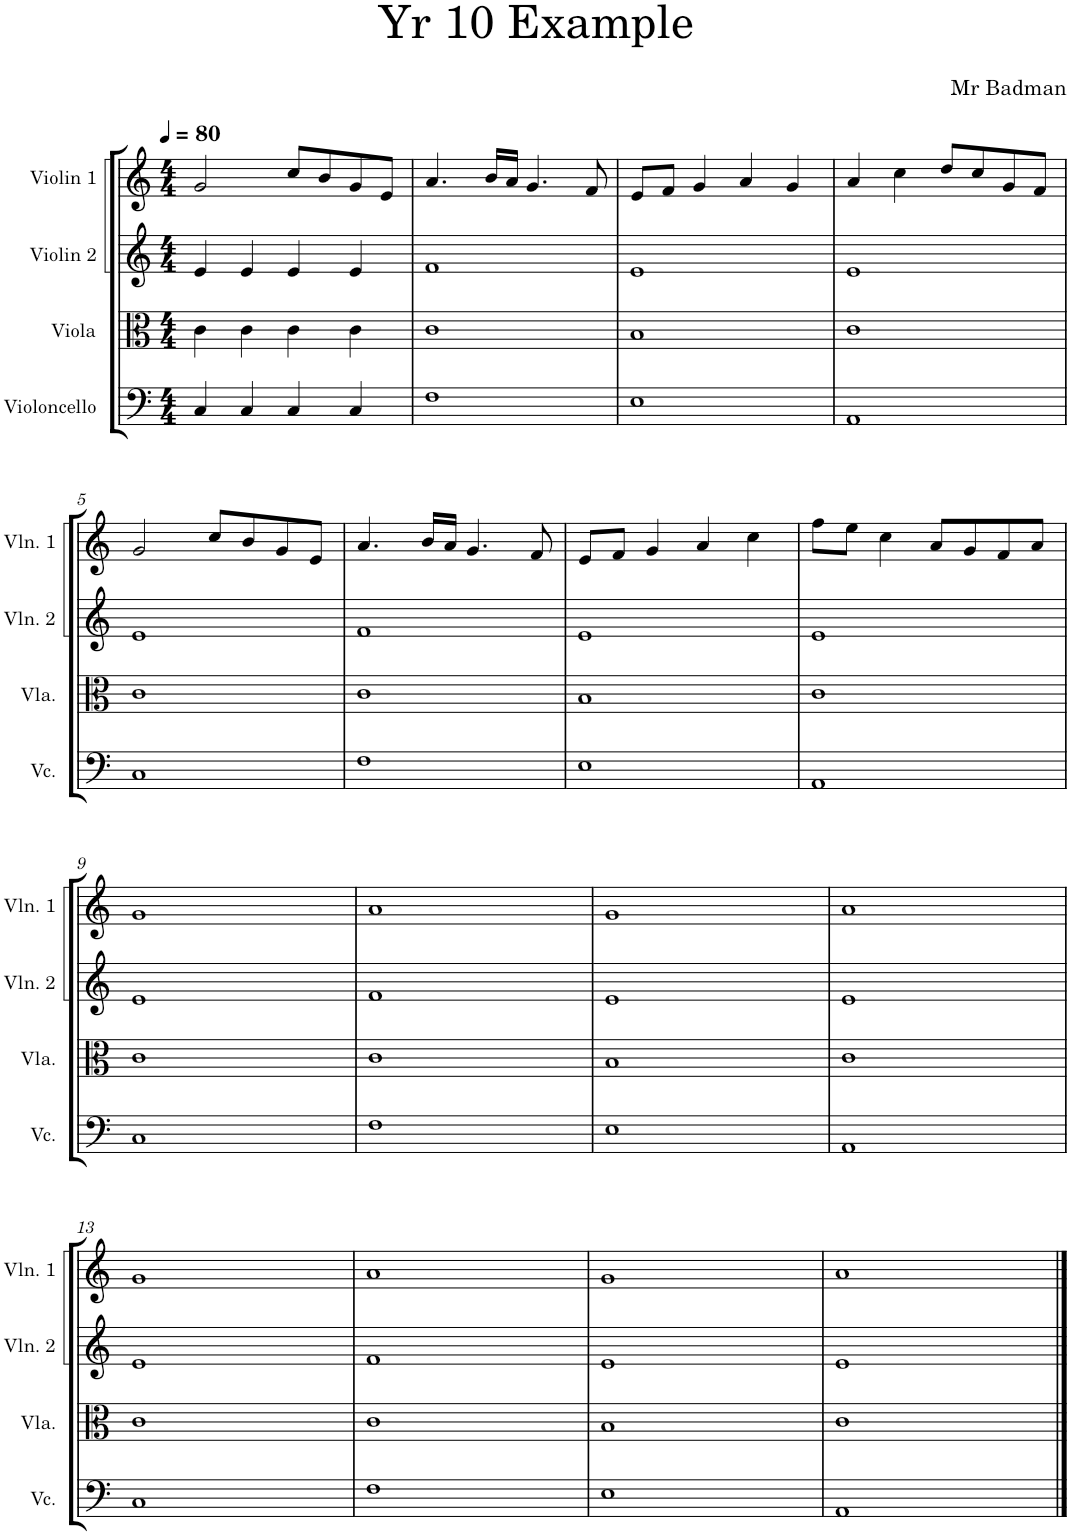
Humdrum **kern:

**kern	**kern	**kern	**kern
*part4	*part3	*part2	*part1
*staff4	*staff3	*staff2	*staff1
*I"Violoncello	*I"Viola	*I"Violin 2	*I"Violin 1
*I'Vc.	*I'Vla.	*I'Vln. 2	*I'Vln. 1
*clefF4	*clefC3	*clefG2	*clefG2
*k[]	*k[]	*k[]	*k[]
*M4/4	*M4/4	*M4/4	*M4/4
*MM80	*MM80	*MM80	*MM80
=1	=1	=1	=1
4C/	4c\	4e/	2g/
4C/	4c\	4e/	.
4C/	4c\	4e/	8cc/L
.	.	.	8b/
4C/	4c\	4e/	8g/
.	.	.	8e/J
=2	=2	=2	=2
1F	1c	1f	4.a/
.	.	.	16b/LL
.	.	.	16a/JJ
.	.	.	4.g/
.	.	.	8f/
=3	=3	=3	=3
1E	1B	1e	8e/L
.	.	.	8f/J
.	.	.	4g/
.	.	.	4a/
.	.	.	4g/
=4	=4	=4	=4
1AA	1c	1e	4a/
.	.	.	4cc\
.	.	.	8dd/L
.	.	.	8cc/
.	.	.	8g/
.	.	.	8f/J
!!LO:LB:g=z
=5	=5	=5	=5
1C	1c	1e	2g/
.	.	.	8cc/L
.	.	.	8b/
.	.	.	8g/
.	.	.	8e/J
=6	=6	=6	=6
1F	1c	1f	4.a/
.	.	.	16b/LL
.	.	.	16a/JJ
.	.	.	4.g/
.	.	.	8f/
=7	=7	=7	=7
1E	1B	1e	8e/L
.	.	.	8f/J
.	.	.	4g/
.	.	.	4a/
.	.	.	4cc\
=8	=8	=8	=8
1AA	1c	1e	8ff\L
.	.	.	8ee\J
.	.	.	4cc\
.	.	.	8a/L
.	.	.	8g/
.	.	.	8f/
.	.	.	8a/J
!!LO:LB:g=z
=9	=9	=9	=9
1C	1c	1e	1g
=10	=10	=10	=10
1F	1c	1f	1a
=11	=11	=11	=11
1E	1B	1e	1g
=12	=12	=12	=12
1AA	1c	1e	1a
!!LO:LB:g=z
=13	=13	=13	=13
1C	1c	1e	1g
=14	=14	=14	=14
1F	1c	1f	1a
=15	=15	=15	=15
1E	1B	1e	1g
=16	=16	=16	=16
1AA	1c	1e	1a
==	==	==	==
*-	*-	*-	*-
